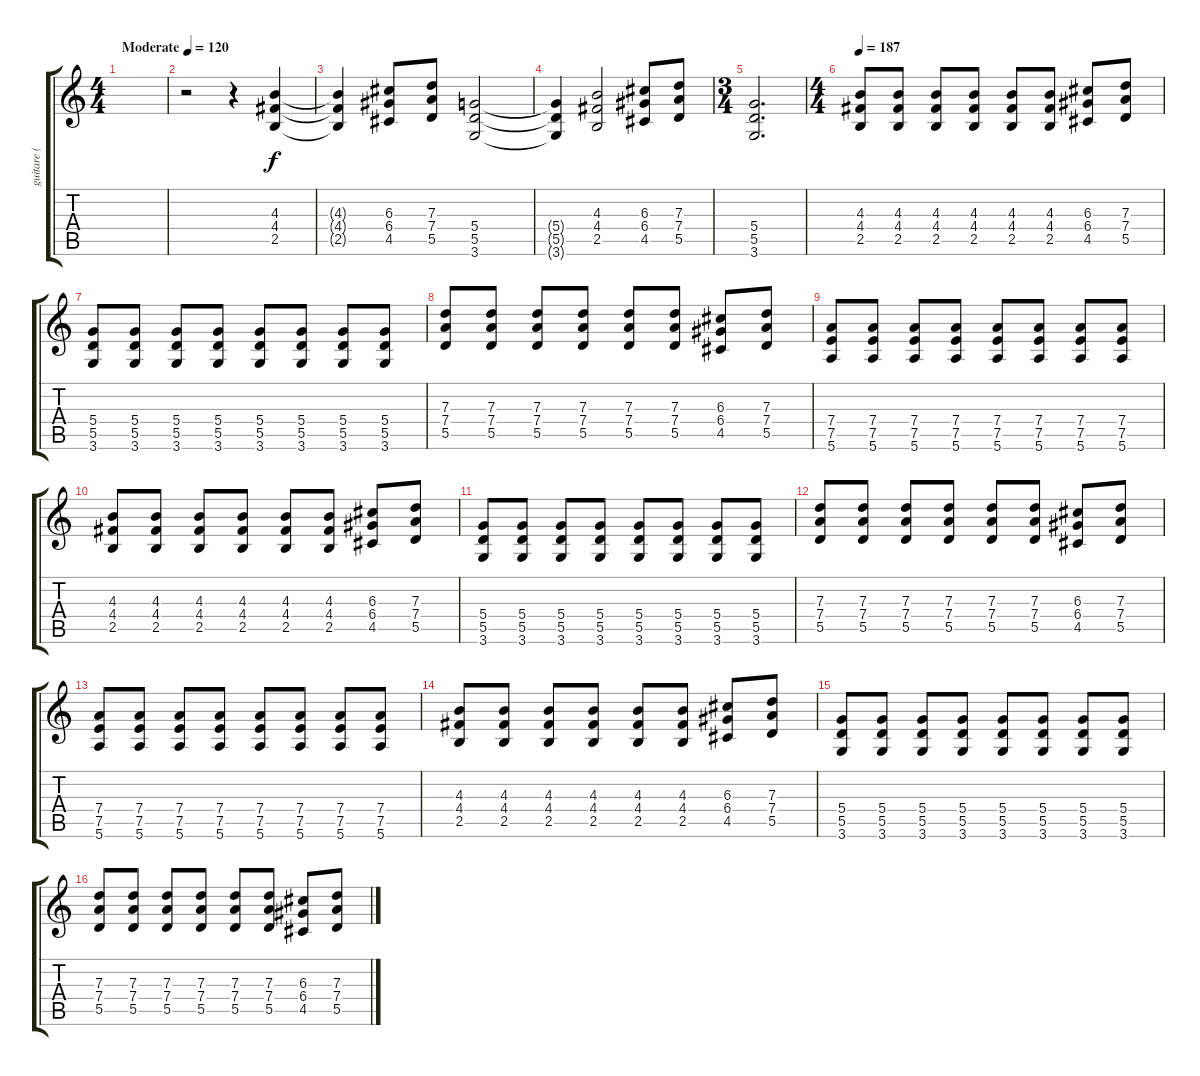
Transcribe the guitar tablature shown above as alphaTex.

\track ("guitare ( 2 slp ) " "guitare ( ") {instrument distortionguitar}
\staff {score tabs}
\tuning (E4 B3 G3 D3 A2 E2) {hide}
\ts (4 4)
\tempo (120 "Moderate")
\clef g2
\ks c
|
r.2 r.4 (4.3 4.4 2.5).4 |
(4.3{t} 4.4{t} 2.5{t}).4 (6.3 6.4 4.5).8 (7.3 7.4 5.5).8 (5.4 5.5 3.6).2 |
(5.4{t} 5.5{t} 3.6{t}).4 (4.3 4.4 2.5).2 (6.3 6.4 4.5).8 (7.3 7.4 5.5).8 |
\ts (3 4)
(5.4 5.5 3.6).2{d} |
\ts (4 4)
\tempo 187
(4.3 4.4 2.5).8 (4.3 4.4 2.5).8 (4.3 4.4 2.5).8 (4.3 4.4 2.5).8 (4.3 4.4 2.5).8 (4.3 4.4 2.5).8 (6.3 6.4 4.5).8 (7.3 7.4 5.5).8 |
(5.4 5.5 3.6).8 (5.4 5.5 3.6).8 (5.4 5.5 3.6).8 (5.4 5.5 3.6).8 (5.4 5.5 3.6).8 (5.4 5.5 3.6).8 (5.4 5.5 3.6).8 (5.4 5.5 3.6).8 |
(7.3 7.4 5.5).8 (7.3 7.4 5.5).8 (7.3 7.4 5.5).8 (7.3 7.4 5.5).8 (7.3 7.4 5.5).8 (7.3 7.4 5.5).8 (6.3 6.4 4.5).8 (7.3 7.4 5.5).8 |
(7.4 7.5 5.6).8 (7.4 7.5 5.6).8 (7.4 7.5 5.6).8 (7.4 7.5 5.6).8 (7.4 7.5 5.6).8 (7.4 7.5 5.6).8 (7.4 7.5 5.6).8 (7.4 7.5 5.6).8 |
(4.3 4.4 2.5).8 (4.3 4.4 2.5).8 (4.3 4.4 2.5).8 (4.3 4.4 2.5).8 (4.3 4.4 2.5).8 (4.3 4.4 2.5).8 (6.3 6.4 4.5).8 (7.3 7.4 5.5).8 |
(5.4 5.5 3.6).8 (5.4 5.5 3.6).8 (5.4 5.5 3.6).8 (5.4 5.5 3.6).8 (5.4 5.5 3.6).8 (5.4 5.5 3.6).8 (5.4 5.5 3.6).8 (5.4 5.5 3.6).8 |
(7.3 7.4 5.5).8 (7.3 7.4 5.5).8 (7.3 7.4 5.5).8 (7.3 7.4 5.5).8 (7.3 7.4 5.5).8 (7.3 7.4 5.5).8 (6.3 6.4 4.5).8 (7.3 7.4 5.5).8 |
(7.4 7.5 5.6).8 (7.4 7.5 5.6).8 (7.4 7.5 5.6).8 (7.4 7.5 5.6).8 (7.4 7.5 5.6).8 (7.4 7.5 5.6).8 (7.4 7.5 5.6).8 (7.4 7.5 5.6).8 |
(4.3 4.4 2.5).8 (4.3 4.4 2.5).8 (4.3 4.4 2.5).8 (4.3 4.4 2.5).8 (4.3 4.4 2.5).8 (4.3 4.4 2.5).8 (6.3 6.4 4.5).8 (7.3 7.4 5.5).8 |
(5.4 5.5 3.6).8 (5.4 5.5 3.6).8 (5.4 5.5 3.6).8 (5.4 5.5 3.6).8 (5.4 5.5 3.6).8 (5.4 5.5 3.6).8 (5.4 5.5 3.6).8 (5.4 5.5 3.6).8 |
(7.3 7.4 5.5).8 (7.3 7.4 5.5).8 (7.3 7.4 5.5).8 (7.3 7.4 5.5).8 (7.3 7.4 5.5).8 (7.3 7.4 5.5).8 (6.3 6.4 4.5).8 (7.3 7.4 5.5).8
